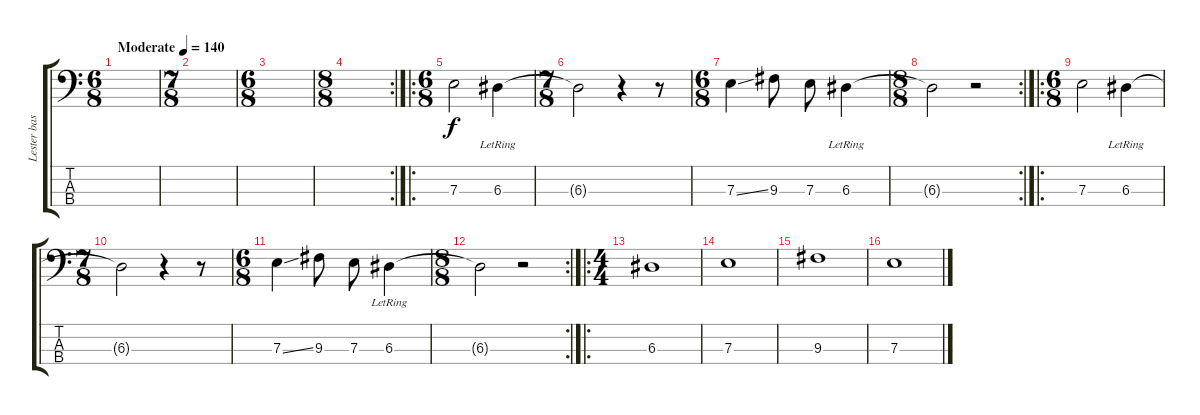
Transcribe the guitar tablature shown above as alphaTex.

\track ("Lester bass" "Lester bas") {instrument electricbassfinger}
\staff {score tabs}
\tuning (G2 D2 A1 E1) {hide}
\ts (6 8)
\tempo (140 "Moderate")
\clef f4
\ks c
|
\ts (7 8)
|
\ts (6 8)
|
\rc 2
\ts (8 8)
|
\ro
\ts (6 8)
7.3.2 6.3{lr}.4 |
\ts (7 8)
6.3{t}.2 r.4 r.8 |
\ts (6 8)
7.3{ss}.4 9.3.8 7.3.8 6.3{lr}.4 |
\rc 2
\ts (8 8)
6.3{t}.2 r.2 |
\ro
\ts (6 8)
7.3.2 6.3{lr}.4 |
\ts (7 8)
6.3{t}.2 r.4 r.8 |
\ts (6 8)
7.3{ss}.4 9.3.8 7.3.8 6.3{lr}.4 |
\rc 2
\ts (8 8)
6.3{t}.2 r.2 |
\ro
\ts (4 4)
6.3.1 |
7.3.1 |
9.3.1 |
7.3.1
